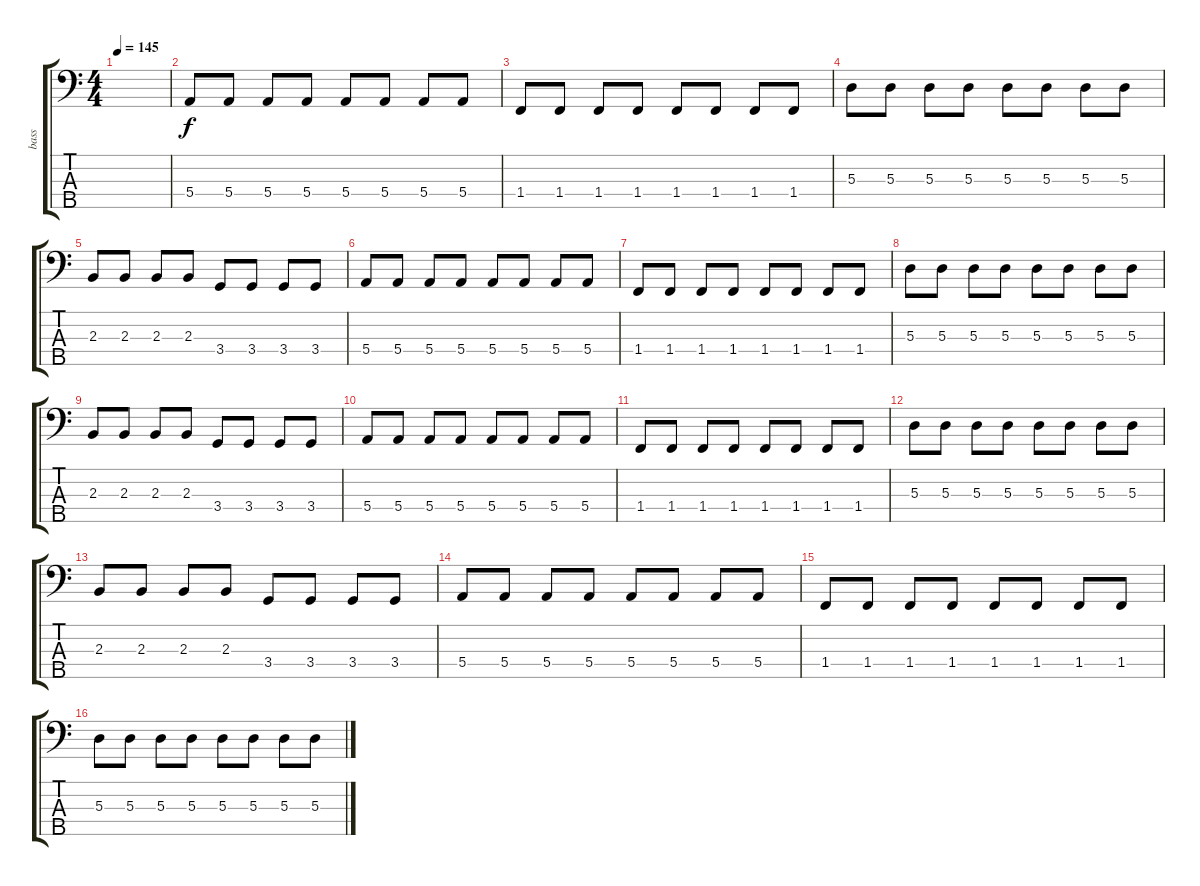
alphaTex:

\track ("bass" "bass") {instrument electricbassfinger}
\staff {score tabs}
\tuning (G2 D2 A1 E1 B0) {hide}
\ts (4 4)
\tempo 145
\clef f4
\ks c
|
5.4.8 5.4.8 5.4.8 5.4.8 5.4.8 5.4.8 5.4.8 5.4.8 |
1.4.8 1.4.8 1.4.8 1.4.8 1.4.8 1.4.8 1.4.8 1.4.8 |
5.3.8 5.3.8 5.3.8 5.3.8 5.3.8 5.3.8 5.3.8 5.3.8 |
2.3.8 2.3.8 2.3.8 2.3.8 3.4.8 3.4.8 3.4.8 3.4.8 |
5.4.8 5.4.8 5.4.8 5.4.8 5.4.8 5.4.8 5.4.8 5.4.8 |
1.4.8 1.4.8 1.4.8 1.4.8 1.4.8 1.4.8 1.4.8 1.4.8 |
5.3.8 5.3.8 5.3.8 5.3.8 5.3.8 5.3.8 5.3.8 5.3.8 |
2.3.8 2.3.8 2.3.8 2.3.8 3.4.8 3.4.8 3.4.8 3.4.8 |
5.4.8 5.4.8 5.4.8 5.4.8 5.4.8 5.4.8 5.4.8 5.4.8 |
1.4.8 1.4.8 1.4.8 1.4.8 1.4.8 1.4.8 1.4.8 1.4.8 |
5.3.8 5.3.8 5.3.8 5.3.8 5.3.8 5.3.8 5.3.8 5.3.8 |
2.3.8 2.3.8 2.3.8 2.3.8 3.4.8 3.4.8 3.4.8 3.4.8 |
5.4.8 5.4.8 5.4.8 5.4.8 5.4.8 5.4.8 5.4.8 5.4.8 |
1.4.8 1.4.8 1.4.8 1.4.8 1.4.8 1.4.8 1.4.8 1.4.8 |
5.3.8 5.3.8 5.3.8 5.3.8 5.3.8 5.3.8 5.3.8 5.3.8
